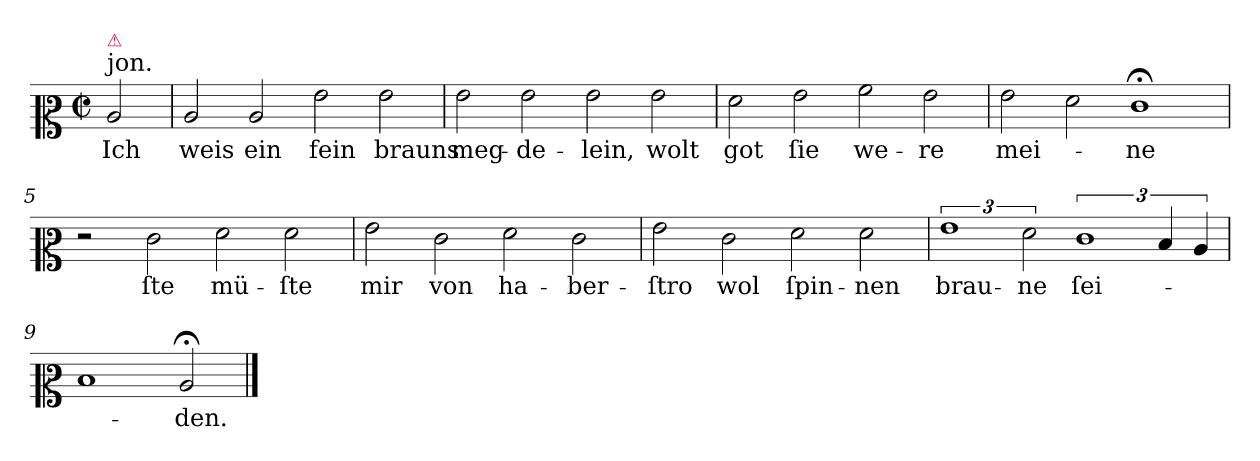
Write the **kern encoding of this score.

**kern	**text
*part1	*part1
*staff1	*staff1
*clefC2	*
*k[]	*
*C:ion	*
*M4/2	*
*met(c|)	*
=	=
!LO:TX:a:t=jon.	!
!LO:TX:a:color=crimson:t=⚠	!
2c	Ich
=1	=1
2c	weis
2c	ein
2g	fein
2g	brauns
=2	=2
2g	meg-
2g	-de-
2g	-lein,
2g	wolt
=3	=3
2f	got
2g	ſie
2a	we-
2g	-re
=4	=4
2g	mei-
2f	.
1e;<	-ne
=5	=5
2r	.
2e	ſte
2f	mü-
2f	-ſte
=6	=6
2g	mir
2e	von
2f	ha-
2e	-ber-
=7	=7
2g	-ſtro
2e	wol
2f	ſpin-
2f	-nen
=8	=8
3%2g	brau-
3f	-ne
3%2e	ſei-
6d	.
6c	.
=9	=9
1d	.
2c;</	-den.
==	==
*-	*-
